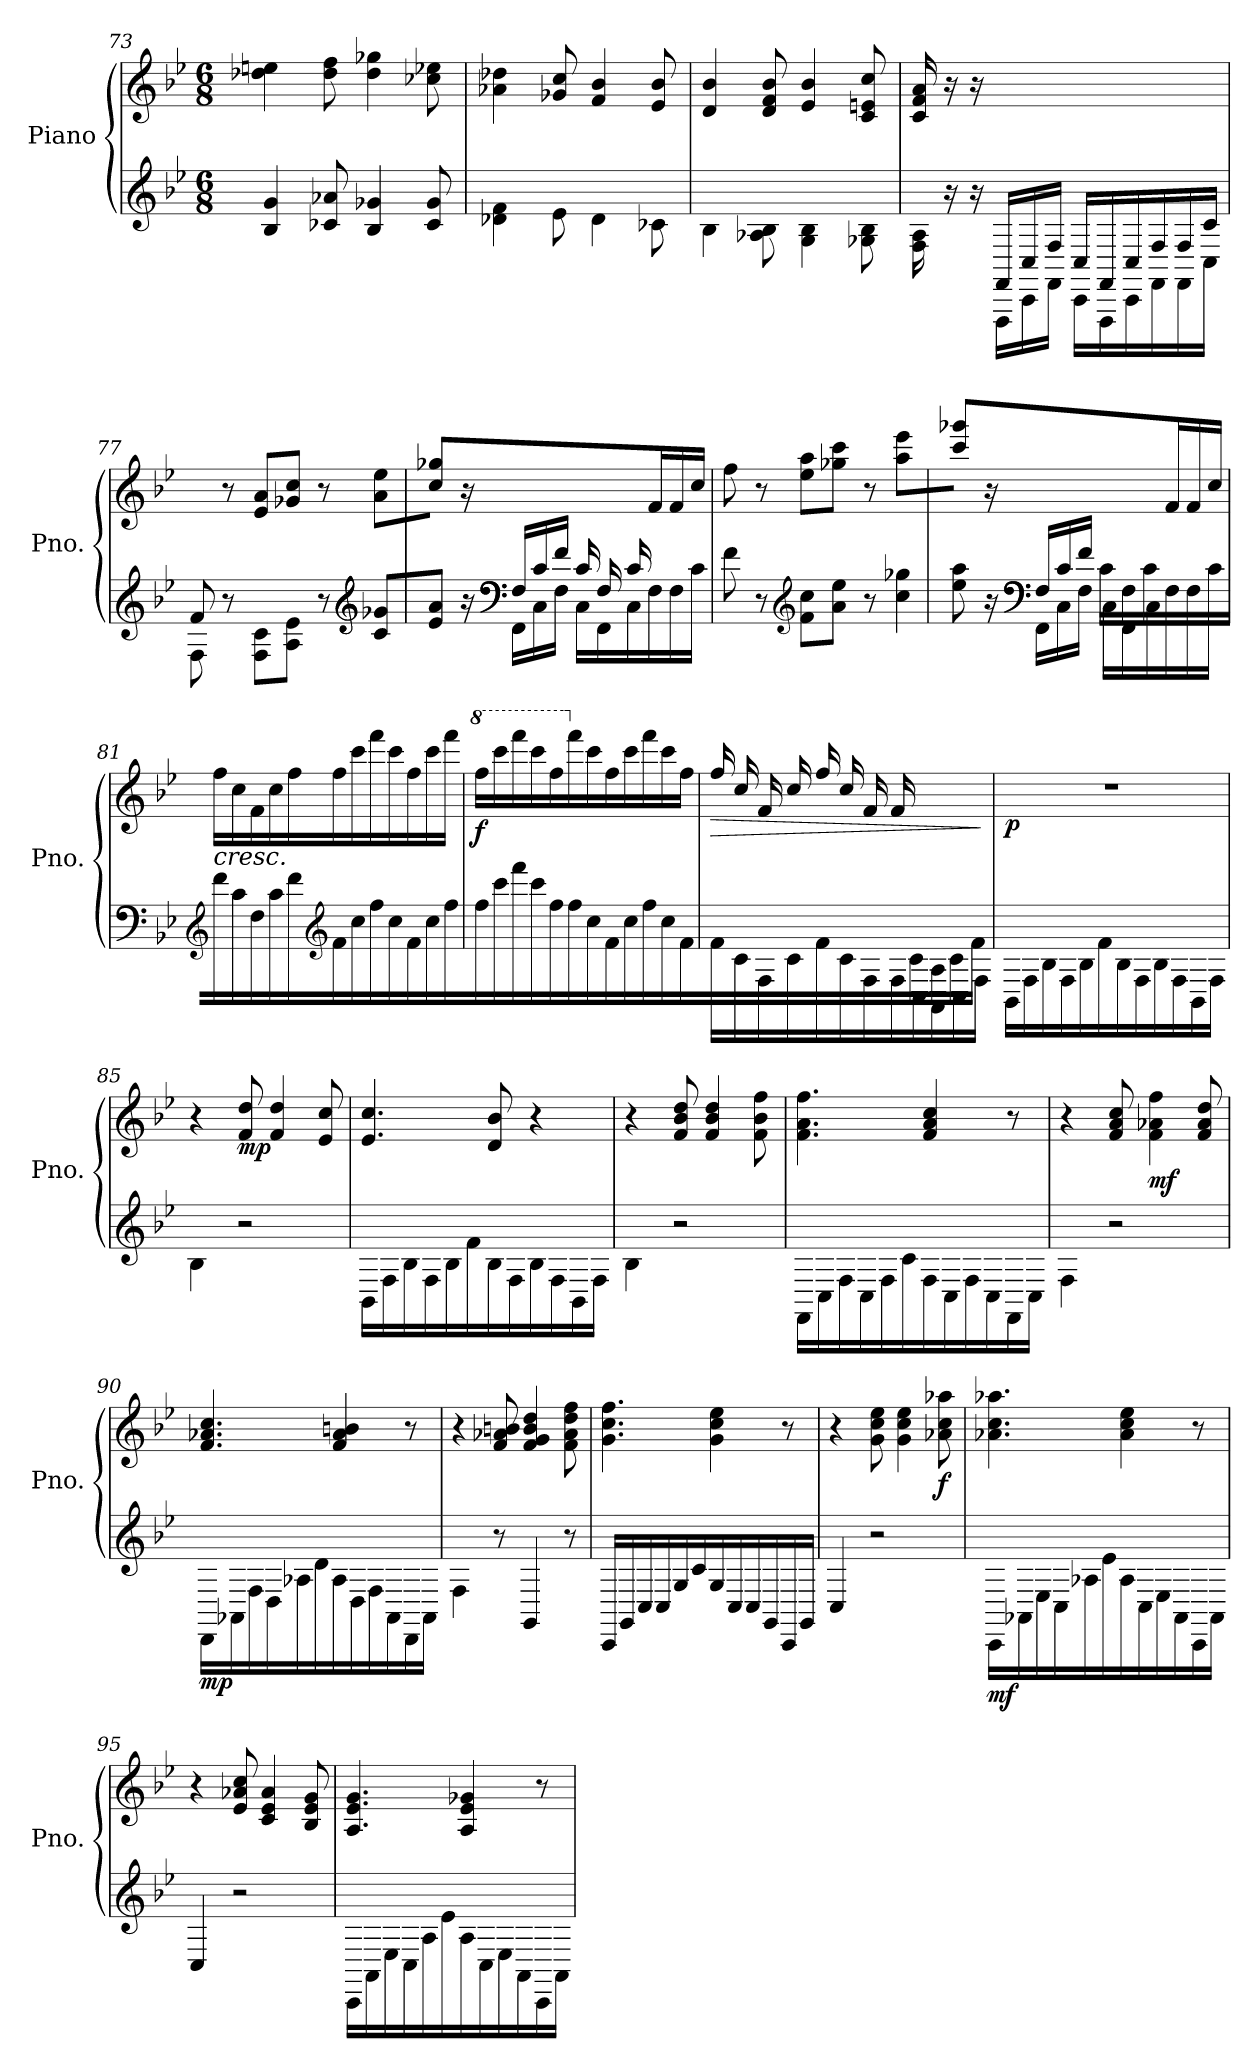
**kern	**kern	**dynam
*part1	*part1	*part1
*staff2	*staff1	*staff1/2
*I"Piano	*	*
*I'Pno.	*	*
!!LO:LB:g=z
*clefG2	*clefG2	*
*k[b-e-]	*k[b-e-]	*
*M6/8	*M6/8	*
=73	=73	=73
4B-/ 4g/	4dd-X\ 4een\	.
8c-X/ 8a-X/	8dd-\ 8ff\	.
4B-/ 4g-X/	4dd-\ 4gg-X\	.
8c-/ 8g-/	8cc-X\ 8ee-X\	.
=74	=74	=74
4d-X\ 4f\	4a-X\ 4dd-X\	.
8e-\	8g-X/ 8cc/	.
4d-\	4f/ 4b-/	.
8c-X\	8e-/ 8b-/	.
=75	=75	=75
4B-\	4d/ 4b-/	.
8A-X\ 8B-\	8d/ 8f/ 8b-/	.
4G\ 4B-\	4e-/ 4b-/	.
8G-X\ 8B-\	8c/ 8en/ 8cc/	.
=76	=76	=76
*	*MM120	*
*^	*	*
8.ryy	16F\ 16A\	16c/ 16f/ 16a/	.
.	16r	16r	.
.	16r	16r	.
16FF/LL	16FFF\LL	2ryy	.
16C/	16CC\	.	.
16F/JJ	16FF\JJ	.	.
16C/LL	16CC\LL	.	.
16FF/	16FFF\	.	.
16C/	16CC\	.	.
16F/	16FF\	.	.
16F/	16FF\	.	.
16c/JJ	16C\JJ	16ryy	.
!!LO:PB:g=z
=77	=77	=77	=77
8f/	8F\	8ryy	.
2ryy	8r	8r	.
.	8F\ 8c\L	8e-/ 8a/L	.
.	8A\ 8e-\J	8g-X/ 8cc/J	.
.	8r	8r	.
*clefG2	*	*	*
8ryy	8c/ 8g-X/L	8a\ 8ee-\L	.
=78	=78	=78	=78
8.ryy	8e-/ 8a/J	8cc\ 8gg-X\J	.
.	16r	16r	.
*clefF4	*	*	*
16F/LL	16FF\LL	4.ryy	.
16c/	16C\	.	.
16f/JJ	16F\JJ	.	.
16c/LL	16C\LL	.	.
16F/	16FF\	.	.
16c/	16C\	.	.
8.ryy	16F\	16f/	.
.	16F\	16f/	.
.	16c\JJ	16cc/JJ	.
*v	*v	*	*
=79	=79	=79
8f\	8ff\	.
8r	8r	.
*clefG2	*	*
8f\ 8cc\L	8ee-\ 8aa\L	.
8a\ 8ee-\J	8gg-X\ 8ccc\J	.
8r	8r	.
8cc\ 8gg-X\L	8aa\ 8eee-\L	.
=80	=80	=80
*^	*	*
8.ryy	8ee-\ 8aa\J	8ccc\ 8ggg-X\J	.
.	16r	16r	.
*clefF4	*	*	*
16F/LL	16FF\LL	4.ryy	.
16c/	16C\	.	.
16f/JJ	16F\JJ	.	.
16c/LL	16C\LL	.	.
16F/	16FF\	.	.
16c/	16C\	.	.
8.ryy	16F\	16f/	.
.	16F\	16f/	.
.	16c\JJ	16cc/JJ	.
!!LO:LB:g=z
=81	=81	=81	=81
!	!	!LO:TX:b:i:t=cresc.	!
*v	*v	*	*
16f\LL	16ff\LL	.
16c\	16cc\	.
16F\	16f\	.
16c\	16cc\	.
16f\	16ff\	.
*clefG2	*	*
16f\	16ff\	.
16cc\	16ccc\	.
16ff\	16fff\	.
16cc\	16ccc\	.
16f\	16ff\	.
16cc\	16ccc\	.
16ff\JJ	16fff\JJ	.
=82	=82	=82
*	*8va	*
!	!	!LO:DY:b
16ff\LL	16fff\LL	f
16ccc\	16cccc\	.
16fff\	16ffff\	.
16ccc\	16cccc\	.
16ff\	16fff\	.
*	*X8va	*
16ff\	16fff\	.
16cc\	16ccc\	.
16f\	16ff\	.
16cc\	16ccc\	.
16ff\	16fff\	.
16cc\	16ccc\	.
16f\JJ	16ff\JJ	.
=83	=83	=83
*^	*	*
!	!	!	!LO:HP:b
2ryy	16f\LL	16ff/LL	>
.	16c\	16cc/	.
.	16F\	16f/	.
.	16c\	16cc/	.
.	16f\	16ff/	.
.	16c\	16cc/	.
.	16F\	16f/	.
.	16F\	16f/	.
16c/	16C\	4ryy	.
16A/	16AA\	.	.
16c/	16C\	.	.
16f/JJ	16F\JJ	.	.
*v	*v	*	*
.	.	]
!!LO:LB:g=z
=84	=84	=84
!	!	!LO:DY:b
16BB-\LL	2.r	p
16F\	.	.
16B-\	.	.
16F\	.	.
16B-\	.	.
16f\	.	.
16B-\	.	.
16F\	.	.
16B-\	.	.
16F\	.	.
16BB-\	.	.
16F\JJ	.	.
=85	=85	=85
4B-\	4r	.
!	!	!LO:DY:b
2r	8f/ 8dd/	mp
.	4f/ 4dd/	.
.	8e-/ 8cc/	.
=86	=86	=86
16BB-\LL	4.e-/ 4.cc/	.
16F\	.	.
16B-\	.	.
16F\	.	.
16B-\	.	.
16f\	.	.
16B-\	8d/ 8b-/	.
16F\	.	.
16B-\	4r	.
16F\	.	.
16BB-\	.	.
16F\JJ	.	.
=87	=87	=87
4B-\	4r	.
2r	8f/ 8b-/ 8dd/	.
.	4f/ 4b-/ 4dd/	.
.	8f\ 8b-\ 8ff\	.
=88	=88	=88
16FF\LL	4.f\ 4.a\ 4.ff\	.
16C\	.	.
16F\	.	.
16C\	.	.
16F\	.	.
16c\	.	.
16F\	4f/ 4a/ 4cc/	.
16C\	.	.
16F\	.	.
16C\	.	.
16FF\	8r	.
16C\JJ	.	.
!!LO:LB:g=z
=89	=89	=89
4F\	4r	.
2r	8f/ 8a/ 8cc/	.
!	!	!LO:DY:b
.	4f\ 4a-X\ 4ff\	mf
.	8f/ 8a-/ 8dd/	.
=90	=90	=90
!	!	!LO:DY:b=2
16DD\LL	4.f/ 4.a-X/ 4.cc/	mp
16AA-X\	.	.
16F\	.	.
16D\	.	.
16A-X\	.	.
16d\	.	.
16A-\	4f/ 4a-/ 4bn/	.
16D\	.	.
16F\	.	.
16AA-\	.	.
16DD\	8r	.
16AA-\JJ	.	.
=91	=91	=91
4F\	4r	.
8r	8f/ 8a-X/ 8bn/	.
4GG/	4f/ 4g/ 4b/ 4dd/	.
8r	8f\ 8a-\ 8dd\ 8ff\	.
=92	=92	=92
16CC/LL	4.g\ 4.cc\ 4.ff\	.
16GG/	.	.
16C/	.	.
16C/	.	.
16G/	.	.
16c/	.	.
16G/	4g\ 4cc\ 4ee-\	.
16C/	.	.
16C/	.	.
16GG/	.	.
16CC/	8r	.
16GG/JJ	.	.
=93	=93	=93
4C/	4r	.
2r	8g\ 8cc\ 8ee-\	.
.	4g\ 4cc\ 4ee-\	.
!	!	!LO:DY:b
.	8a-X\ 8cc\ 8aa-X\	f
!!LO:LB:g=z
=94	=94	=94
!	!	!LO:DY:b=2
16CC\LL	4.a-X\ 4.cc\ 4.aa-X\	mf
16AA-X\	.	.
16E-\	.	.
16C\	.	.
16A-X\	.	.
16e-\	.	.
16A-\	4a-\ 4cc\ 4ee-\	.
16C\	.	.
16E-\	.	.
16AA-\	.	.
16CC\	8r	.
16AA-\JJ	.	.
=95	=95	=95
4C/	4r	.
2r	8e-/ 8a-X/ 8cc/	.
.	4c/ 4e-/ 4a-/	.
.	8B-/ 8e-/ 8g/	.
=96	=96	=96
16CC\LL	4.A/ 4.e-/ 4.g/	.
16AA\	.	.
16E-\	.	.
16C\	.	.
16A\	.	.
16e-\	.	.
16A\	4A/ 4e-/ 4g-X/	.
16C\	.	.
16E-\	.	.
16AA\	.	.
16CC\	8r	.
16AA\JJ	.	.
=	=	=
*-	*-	*-
